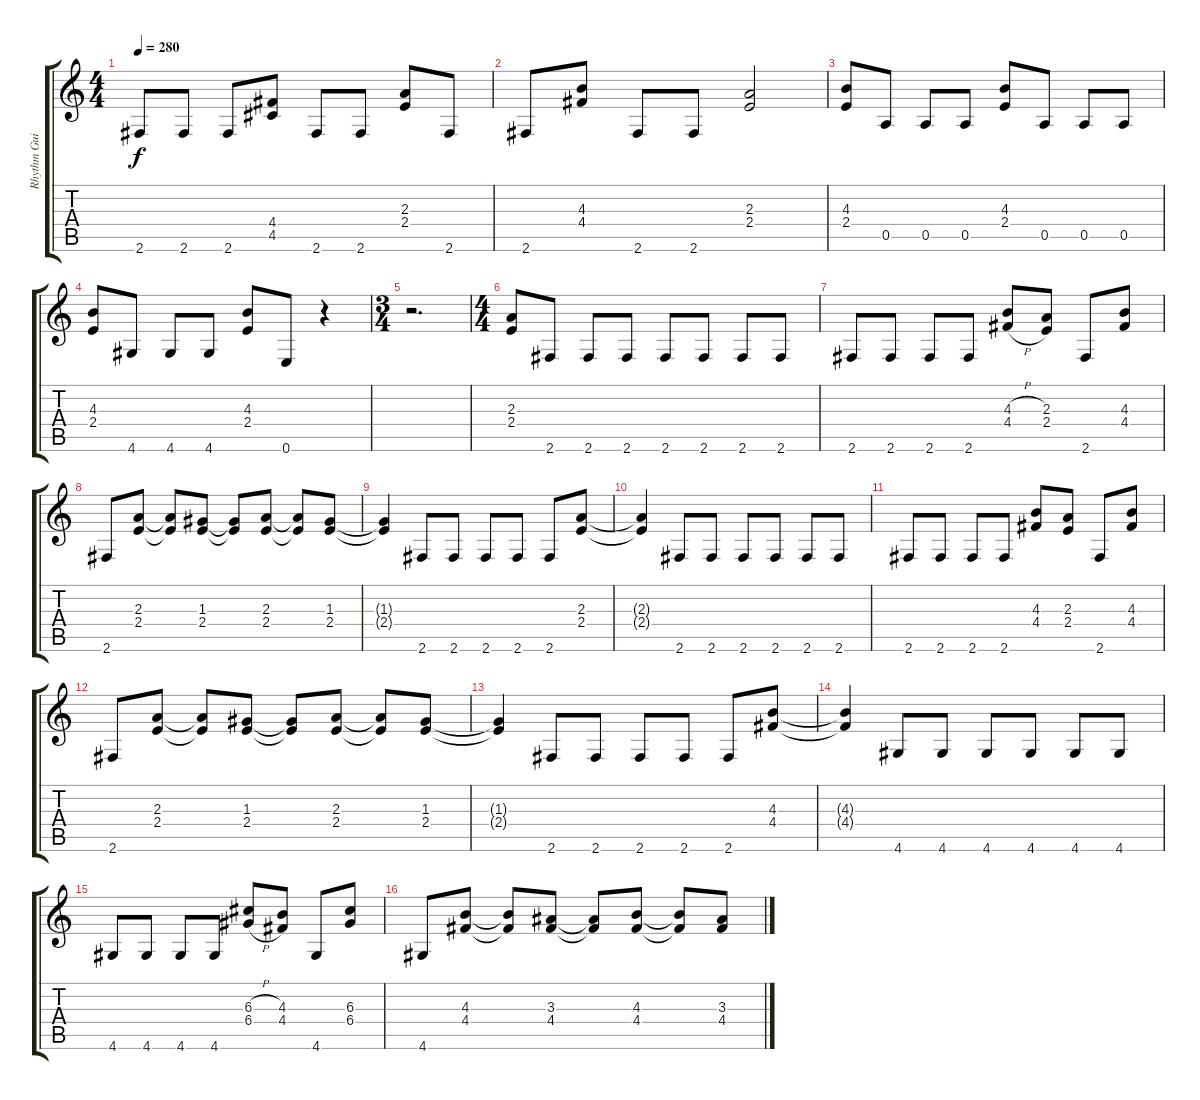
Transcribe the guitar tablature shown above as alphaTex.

\track ("Rhythm Guitar" "Rhythm Gui") {instrument distortionguitar}
\staff {score tabs}
\tuning (E4 B3 G3 D3 A2 E2) {hide}
\ts (4 4)
\tempo 280
\clef g2
\ks c
2.6.8{dy f volume 14} 2.6.8 2.6.8 (4.4 4.5).8 2.6.8 2.6.8 (2.3 2.4).8 2.6.8 |
2.6.8 (4.3 4.4).8 2.6.8 2.6.8 (2.3 2.4).2 |
(4.3 2.4).8 0.5.8 0.5.8 0.5.8 (4.3 2.4).8 0.5.8 0.5.8 0.5.8 |
(4.3 2.4).8 4.6.8 4.6.8 4.6.8 (4.3 2.4).8 0.6.8 r.4 |
\ts (3 4)
r.2{d} |
\ts (4 4)
(2.3 2.4).8 2.6.8 2.6.8 2.6.8 2.6.8 2.6.8 2.6.8 2.6.8 |
2.6.8 2.6.8 2.6.8 2.6.8 (4.3{h} 4.4{h}).8 (2.3 2.4).8 2.6.8 (4.3 4.4).8 |
2.6.8 (2.3 2.4).8 (2.3{t} 2.4{t}).8 (1.3 2.4).8 (1.3{t} 2.4{t}).8 (2.3 2.4).8 (2.3{t} 2.4{t}).8 (1.3 2.4).8 |
(1.3{t} 2.4{t}).4 2.6.8 2.6.8 2.6.8 2.6.8 2.6.8 (2.3 2.4).8 |
(2.3{t} 2.4{t}).4 2.6.8 2.6.8 2.6.8 2.6.8 2.6.8 2.6.8 |
2.6.8 2.6.8 2.6.8 2.6.8 (4.3 4.4).8 (2.3 2.4).8 2.6.8 (4.3 4.4).8 |
2.6.8 (2.3 2.4).8 (2.3{t} 2.4{t}).8 (1.3 2.4).8 (1.3{t} 2.4{t}).8 (2.3 2.4).8 (2.3{t} 2.4{t}).8 (1.3 2.4).8 |
(1.3{t} 2.4{t}).4 2.6.8 2.6.8 2.6.8 2.6.8 2.6.8 (4.3 4.4).8 |
(4.3{t} 4.4{t}).4 4.6.8 4.6.8 4.6.8 4.6.8 4.6.8 4.6.8 |
4.6.8 4.6.8 4.6.8 4.6.8 (6.3{h} 6.4{h}).8 (4.3 4.4).8 4.6.8 (6.3 6.4).8 |
4.6.8 (4.3 4.4).8 (4.3{t} 4.4{t}).8 (3.3 4.4).8 (3.3{t} 4.4{t}).8 (4.3 4.4).8 (4.3{t} 4.4{t}).8 (3.3 4.4).8
